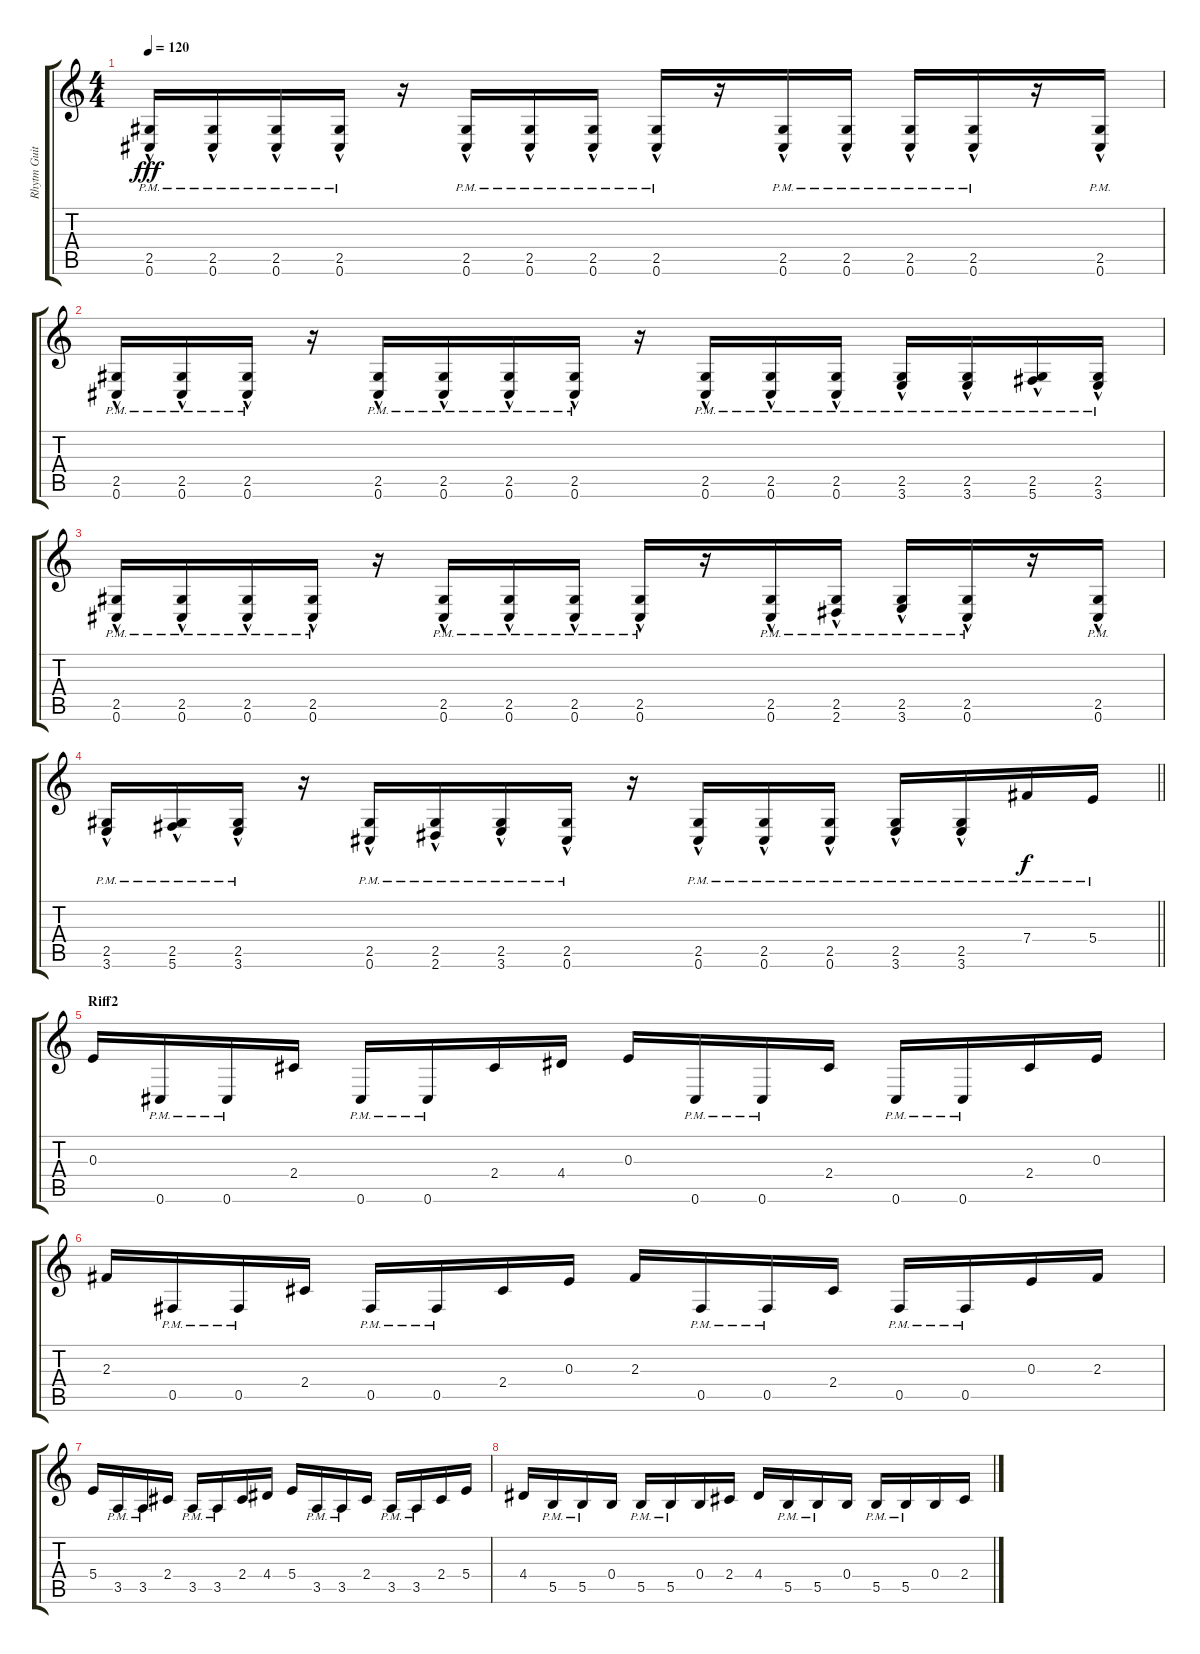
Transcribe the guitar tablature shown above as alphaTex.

\track ("Rhytm Guitar 1" "Rhytm Guit") {instrument distortionguitar}
\staff {score tabs}
\tuning (Db4 Ab3 E3 B2 Gb2 Db2) {hide}
\ts (4 4)
\tempo 120
\clef g2
\ks c
(2.5 0.6{hac pm}).16{dy fff} (2.5 0.6{hac pm}).16 (2.5 0.6{hac pm}).16 (2.5 0.6{hac pm}).16 r.16 (2.5 0.6{hac pm}).16 (2.5 0.6{hac pm}).16 (2.5 0.6{hac pm}).16 (2.5 0.6{hac pm}).16 r.16 (2.5 0.6{hac pm}).16 (2.5 0.6{hac pm}).16 (2.5 0.6{hac pm}).16 (2.5 0.6{hac pm}).16 r.16 (2.5 0.6{hac pm}).16 |
(2.5 0.6{hac pm}).16 (2.5 0.6{hac pm}).16 (2.5 0.6{hac pm}).16 r.16 (2.5 0.6{hac pm}).16 (2.5 0.6{hac pm}).16 (2.5 0.6{hac pm}).16 (2.5 0.6{hac pm}).16 r.16 (2.5 0.6{hac pm}).16 (2.5 0.6{hac pm}).16 (2.5 0.6{hac pm}).16 (2.5 3.6{hac pm}).16 (2.5 3.6{hac pm}).16 (2.5 5.6{hac pm}).16 (2.5 3.6{hac pm}).16 |
(2.5 0.6{hac pm}).16 (2.5 0.6{hac pm}).16 (2.5 0.6{hac pm}).16 (2.5 0.6{hac pm}).16 r.16 (2.5 0.6{hac pm}).16 (2.5 0.6{hac pm}).16 (2.5 0.6{hac pm}).16 (2.5 0.6{hac pm}).16 r.16 (2.5 0.6{hac pm}).16 (2.5 2.6{hac pm}).16 (2.5 3.6{hac pm}).16 (2.5 0.6{hac pm}).16 r.16 (2.5 0.6{hac pm}).16 |
\barLineRight lightlight
(2.5 3.6{hac pm}).16 (2.5 5.6{hac pm}).16 (2.5 3.6{hac pm}).16 r.16 (2.5 0.6{hac pm}).16 (2.5 2.6{hac pm}).16 (2.5 3.6{hac pm}).16 (2.5 0.6{hac pm}).16 r.16 (2.5 0.6{hac pm}).16 (2.5 0.6{hac pm}).16 (2.5 0.6{hac pm}).16 (2.5 3.6{hac pm}).16 (2.5 3.6{hac pm}).16 7.4{pm}.16{dy f} 5.4{pm}.16 |
\section ("" "Riff2")
0.3.16{volume 11} 0.6{pm}.16 0.6{pm}.16 2.4.16 0.6{pm}.16 0.6{pm}.16 2.4.16 4.4.16 0.3.16 0.6{pm}.16 0.6{pm}.16 2.4.16 0.6{pm}.16 0.6{pm}.16 2.4.16 0.3.16 |
2.3.16 0.5{pm}.16 0.5{pm}.16 2.4.16 0.5{pm}.16 0.5{pm}.16 2.4.16 0.3.16 2.3.16 0.5{pm}.16 0.5{pm}.16 2.4.16 0.5{pm}.16 0.5{pm}.16 0.3.16 2.3.16 |
5.4.16 3.5{pm}.16 3.5{pm}.16 2.4.16 3.5{pm}.16 3.5{pm}.16 2.4.16 4.4.16 5.4.16 3.5{pm}.16 3.5{pm}.16 2.4.16 3.5{pm}.16 3.5{pm}.16 2.4.16 5.4.16 |
4.4.16 5.5{pm}.16 5.5{pm}.16 0.4.16 5.5{pm}.16 5.5{pm}.16 0.4.16 2.4.16 4.4.16 5.5{pm}.16 5.5{pm}.16 0.4.16 5.5{pm}.16 5.5{pm}.16 0.4.16 2.4.16
